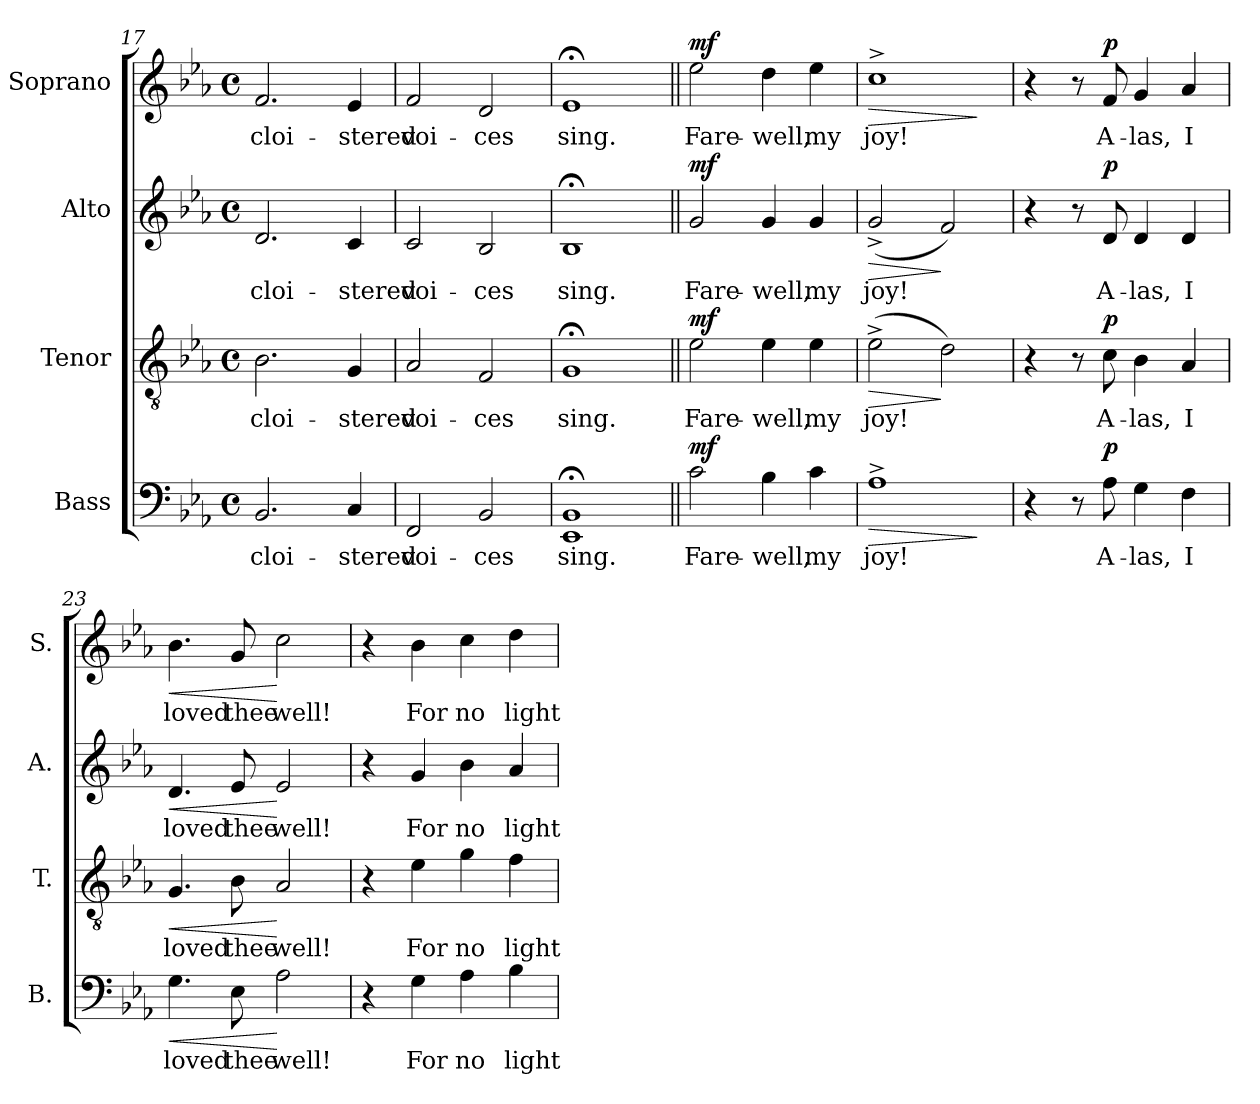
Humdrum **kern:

**kern	**text	**dynam	**kern	**text	**dynam	**kern	**text	**dynam	**kern	**text	**dynam
*part4	*part4	*part4	*part3	*part3	*part3	*part2	*part2	*part2	*part1	*part1	*part1
*staff4	*staff4	*staff4	*staff3	*staff3	*staff3	*staff2	*staff2	*staff2	*staff1	*staff1	*staff1
*I"Bass	*	*	*I"Tenor	*	*	*I"Alto	*	*	*I"Soprano	*	*
*I'B.	*	*	*I'T.	*	*	*I'A.	*	*	*I'S.	*	*
*clefF4	*	*	*clefGv2	*	*	*clefG2	*	*	*clefG2	*	*
*	*	*	*ITrd7c12	*	*	*	*	*	*	*	*
*k[b-e-a-]	*	*	*k[b-e-a-]	*	*	*k[b-e-a-]	*	*	*k[b-e-a-]	*	*
*E-:	*	*	*E-:	*	*	*E-:	*	*	*E-:	*	*
*M4/4	*	*	*M4/4	*	*	*M4/4	*	*	*M4/4	*	*
*met(c)	*	*	*met(c)	*	*	*met(c)	*	*	*met(c)	*	*
=17	=17	=17	=17	=17	=17	=17	=17	=17	=17	=17	=17
!	!LO:LY:b:color=#000000	!	!	!	!	!	!	!	!	!	!
!	!	!	!	!LO:LY:b:color=#000000	!	!	!	!	!	!	!
!	!	!	!	!	!	!	!LO:LY:b:color=#000000	!	!	!	!
!	!	!	!	!	!	!	!	!	!	!LO:LY:b:color=#000000	!
2.BB-i/	cloi-	.	2.BB-i\	cloi-	.	2.di/	cloi-	.	2.fi/	cloi-	.
!	!LO:LY:b:color=#000000	!	!	!	!	!	!	!	!	!	!
!	!	!	!	!LO:LY:b:color=#000000	!	!	!	!	!	!	!
!	!	!	!	!	!	!	!LO:LY:b:color=#000000	!	!	!	!
!	!	!	!	!	!	!	!	!	!	!LO:LY:b:color=#000000	!
4Ci/	-stered	.	4GGi/	-stered	.	4ci/	-stered	.	4e-i/	-stered	.
=18	=18	=18	=18	=18	=18	=18	=18	=18	=18	=18	=18
!	!LO:LY:b:color=#000000	!	!	!	!	!	!	!	!	!	!
!	!	!	!	!LO:LY:b:color=#000000	!	!	!	!	!	!	!
!	!	!	!	!	!	!	!LO:LY:b:color=#000000	!	!	!	!
!	!	!	!	!	!	!	!	!	!	!LO:LY:b:color=#000000	!
2FFi/	voi-	.	2AA-i/	voi-	.	2ci/	voi-	.	2fi/	voi-	.
!	!LO:LY:b:color=#000000	!	!	!	!	!	!	!	!	!	!
!	!	!	!	!LO:LY:b:color=#000000	!	!	!	!	!	!	!
!	!	!	!	!	!	!	!LO:LY:b:color=#000000	!	!	!	!
!	!	!	!	!	!	!	!	!	!	!LO:LY:b:color=#000000	!
2BB-i/	-ces	.	2FFi/	-ces	.	2B-i/	-ces	.	2di/	-ces	.
=19	=19	=19	=19	=19	=19	=19	=19	=19	=19	=19	=19
!	!LO:LY:b:color=#000000	!	!	!	!	!	!	!	!	!	!
!	!	!	!	!LO:LY:b:color=#000000	!	!	!	!	!	!	!
!	!	!	!	!	!	!	!LO:LY:b:color=#000000	!	!	!	!
!	!	!	!	!	!	!	!	!	!	!LO:LY:b:color=#000000	!
1EE-i; 1BB-i;	sing.	.	1GG;i	sing.	.	1B-;i	sing.	.	1e-;i	sing.	.
=20||	=20||	=20||	=20||	=20||	=20||	=20||	=20||	=20||	=20||	=20||	=20||
!	!LO:LY:b:color=#000000	!	!	!	!	!	!	!	!	!	!
!	!	!	!	!LO:LY:b:color=#000000	!	!	!	!	!	!	!
!	!	!	!	!	!	!	!LO:LY:b:color=#000000	!	!	!	!
!	!	!	!	!	!	!	!	!	!	!LO:LY:b:color=#000000	!
2ci\	Fare-	mf	2E-i\	Fare-	mf	2gi/	Fare-	mf	2ee-i\	Fare-	mf
!	!LO:LY:b:color=#000000	!	!	!	!	!	!	!	!	!	!
!	!	!	!	!LO:LY:b:color=#000000	!	!	!	!	!	!	!
!	!	!	!	!	!	!	!LO:LY:b:color=#000000	!	!	!	!
!	!	!	!	!	!	!	!	!	!	!LO:LY:b:color=#000000	!
4B-i\	-well,	.	4E-i\	-well,	.	4gi/	-well,	.	4ddi\	-well,	.
!	!LO:LY:b:color=#000000	!	!	!	!	!	!	!	!	!	!
!	!	!	!	!LO:LY:b:color=#000000	!	!	!	!	!	!	!
!	!	!	!	!	!	!	!LO:LY:b:color=#000000	!	!	!	!
!	!	!	!	!	!	!	!	!	!	!LO:LY:b:color=#000000	!
4ci\	my	.	4E-i\	my	.	4gi/	my	.	4ee-i\	my	.
=21	=21	=21	=21	=21	=21	=21	=21	=21	=21	=21	=21
!	!LO:LY:b:color=#000000	!LO:HP:b	!	!	!	!	!	!	!	!	!
!	!	!	!	!LO:LY:b:color=#000000	!LO:HP:b	!	!	!	!	!	!
!	!	!	!	!	!	!	!LO:LY:b:color=#000000	!LO:HP:b	!	!	!
!	!	!	!	!	!	!	!	!	!	!LO:LY:b:color=#000000	!LO:HP:b
1A-^i	joy!	>	(2E-^i\	joy!	>	(2g^i/	joy!	>	1cc^i	joy!	>
.	.	.	2Di\)	.	]	2fi/)	.	]	.	.	.
.	.	]	.	.	.	.	.	.	.	.	]
=22	=22	=22	=22	=22	=22	=22	=22	=22	=22	=22	=22
4r	.	.	4r	.	.	4r	.	.	4r	.	.
8r	.	.	8r	.	.	8r	.	.	8r	.	.
!	!LO:LY:b:color=#000000	!	!	!	!	!	!	!	!	!	!
!	!	!	!	!LO:LY:b:color=#000000	!	!	!	!	!	!	!
!	!	!	!	!	!	!	!LO:LY:b:color=#000000	!	!	!	!
!	!	!	!	!	!	!	!	!	!	!LO:LY:b:color=#000000	!
8A-i\	A-	p	8Ci\	A-	p	8di/	A-	p	8fi/	A-	p
!	!LO:LY:b:color=#000000	!	!	!	!	!	!	!	!	!	!
!	!	!	!	!LO:LY:b:color=#000000	!	!	!	!	!	!	!
!	!	!	!	!	!	!	!LO:LY:b:color=#000000	!	!	!	!
!	!	!	!	!	!	!	!	!	!	!LO:LY:b:color=#000000	!
4Gi\	-las,	.	4BB-i\	-las,	.	4di/	-las,	.	4gi/	-las,	.
!	!LO:LY:b:color=#000000	!	!	!	!	!	!	!	!	!	!
!	!	!	!	!LO:LY:b:color=#000000	!	!	!	!	!	!	!
!	!	!	!	!	!	!	!LO:LY:b:color=#000000	!	!	!	!
!	!	!	!	!	!	!	!	!	!	!LO:LY:b:color=#000000	!
4Fi\	I	.	4AA-i/	I	.	4di/	I	.	4a-i/	I	.
!!LO:PB:g=z
=23	=23	=23	=23	=23	=23	=23	=23	=23	=23	=23	=23
!	!LO:LY:b:color=#000000	!LO:HP:b	!	!	!	!	!	!	!	!	!
!	!	!	!	!LO:LY:b:color=#000000	!LO:HP:b	!	!	!	!	!	!
!	!	!	!	!	!	!	!LO:LY:b:color=#000000	!LO:HP:b	!	!	!
!	!	!	!	!	!	!	!	!	!	!LO:LY:b:color=#000000	!LO:HP:b
4.Gi\	loved	<	4.GGi/	loved	<	4.di/	loved	<	4.b-i\	loved	<
!	!LO:LY:b:color=#000000	!	!	!	!	!	!	!	!	!	!
!	!	!	!	!LO:LY:b:color=#000000	!	!	!	!	!	!	!
!	!	!	!	!	!	!	!LO:LY:b:color=#000000	!	!	!	!
!	!	!	!	!	!	!	!	!	!	!LO:LY:b:color=#000000	!
8E-i\	thee	.	8BB-i\	thee	.	8e-i/	thee	.	8gi/	thee	.
!	!LO:LY:b:color=#000000	!	!	!	!	!	!	!	!	!	!
!	!	!	!	!LO:LY:b:color=#000000	!	!	!	!	!	!	!
!	!	!	!	!	!	!	!LO:LY:b:color=#000000	!	!	!	!
!	!	!	!	!	!	!	!	!	!	!LO:LY:b:color=#000000	!
2A-i\	well!	[	2AA-i/	well!	[	2e-i/	well!	[	2cci\	well!	[
=24	=24	=24	=24	=24	=24	=24	=24	=24	=24	=24	=24
4r	.	.	4r	.	.	4r	.	.	4r	.	.
!	!LO:LY:b:color=#000000	!	!	!	!	!	!	!	!	!	!
!	!	!	!	!LO:LY:b:color=#000000	!	!	!	!	!	!	!
!	!	!	!	!	!	!	!LO:LY:b:color=#000000	!	!	!	!
!	!	!	!	!	!	!	!	!	!	!LO:LY:b:color=#000000	!
4Gi\	For	.	4E-i\	For	.	4gi/	For	.	4b-i\	For	.
!	!LO:LY:b:color=#000000	!	!	!	!	!	!	!	!	!	!
!	!	!	!	!LO:LY:b:color=#000000	!	!	!	!	!	!	!
!	!	!	!	!	!	!	!LO:LY:b:color=#000000	!	!	!	!
!	!	!	!	!	!	!	!	!	!	!LO:LY:b:color=#000000	!
4A-i\	no	.	4Gi\	no	.	4b-i\	no	.	4cci\	no	.
!	!LO:LY:b:color=#000000	!	!	!	!	!	!	!	!	!	!
!	!	!	!	!LO:LY:b:color=#000000	!	!	!	!	!	!	!
!	!	!	!	!	!	!	!LO:LY:b:color=#000000	!	!	!	!
!	!	!	!	!	!	!	!	!	!	!LO:LY:b:color=#000000	!
4B-i\	light	.	4Fi\	light	.	4a-i/	light	.	4ddi\	light	.
=	=	=	=	=	=	=	=	=	=	=	=
*-	*-	*-	*-	*-	*-	*-	*-	*-	*-	*-	*-
